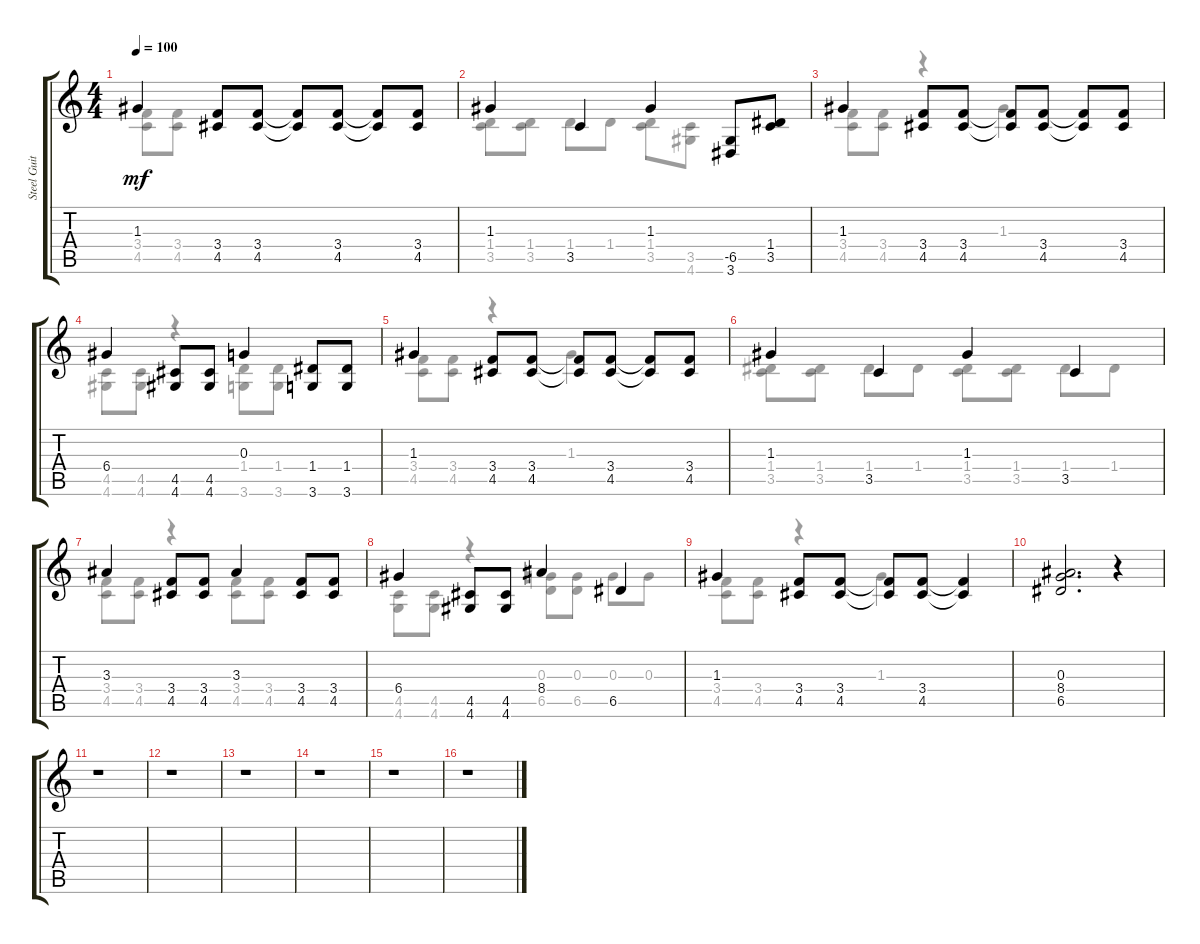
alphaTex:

\track ("Steel Guitar" "Steel Guit") {instrument acousticguitarsteel}
\staff {score tabs}
\tuning (E4 B3 G3 D3 A2 E2) {hide}
\voice
\ts (4 4)
\tempo 100
\clef g2
\ks aminor
1.3.4{dy mf} (3.4 4.5).8 (3.4 4.5).8 (3.4{t} 4.5{t}).8 (3.4 4.5).8 (3.4{t} 4.5{t}).8 (3.4 4.5).8 |
1.3.4 3.5.4 1.3.4 (-6.5 3.6).8 (1.4 3.5).8 |
1.3.4 (3.4 4.5).8 (3.4 4.5).8 (3.4{t} 4.5{t}).8 (3.4 4.5).8 (3.4{t} 4.5{t}).8 (3.4 4.5).8 |
6.4.4 (4.5 4.6).8 (4.5 4.6).8 0.3.4 (1.4 3.6).8 (1.4 3.6).8 |
1.3.4 (3.4 4.5).8 (3.4 4.5).8 (3.4{t} 4.5{t}).8 (3.4 4.5).8 (3.4{t} 4.5{t}).8 (3.4 4.5).8 |
1.3.4 3.5.4 1.3.4 3.5.4 |
3.3.4 (3.4 4.5).8 (3.4 4.5).8 3.3.4 (3.4 4.5).8 (3.4 4.5).8 |
6.4.4 (4.5 4.6).8 (4.5 4.6).8 8.4.4 6.5.4 |
1.3.4 (3.4 4.5).8 (3.4 4.5).8 (3.4{t} 4.5{t}).8 (3.4 4.5).8 (3.4{t} 4.5{t}).4 |
(0.3 8.4 6.5).2{d} r.4 |
r.1 |
r.1 |
r.1 |
r.1 |
r.1 |
r.1
\voice
\clef g2
\ottava regular
\simile none
\ks aminor
(3.4 4.5).8{dy mf} (3.4 4.5).8 |
(1.4 3.5).8 (1.4 3.5).8 1.4.8 1.4.8 (1.4 3.5).8 (3.5 4.6).8 |
(3.4 4.5).8 (3.4 4.5).8 r.4 1.3.4 |
(4.5 4.6).8 (4.5 4.6).8 r.4 (1.4 3.6).8 (1.4 3.6).8 |
(3.4 4.5).8 (3.4 4.5).8 r.4 1.3.4 |
(1.4 3.5).8 (1.4 3.5).8 1.4.8 1.4.8 (1.4 3.5).8 (1.4 3.5).8 1.4.8 1.4.8 |
(3.4 4.5).8 (3.4 4.5).8 r.4 (3.4 4.5).8 (3.4 4.5).8 |
(4.5 4.6).8 (4.5 4.6).8 r.4 (0.3 6.5).8 (0.3 6.5).8 0.3.8 0.3.8 |
(3.4 4.5).8 (3.4 4.5).8 r.4 1.3.4 |
|
|
|
|
|
|
